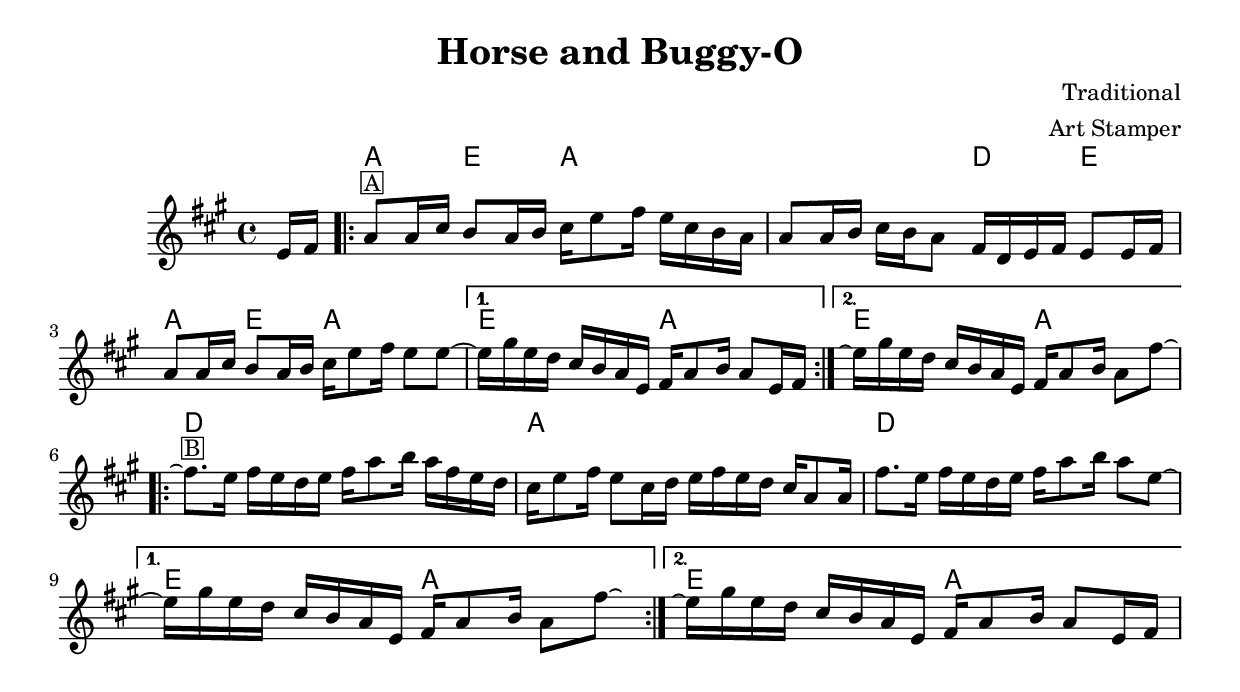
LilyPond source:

\version "2.18.2"
\language "english"

\version "2.18.2"
\language "english"

% Recording: http://www.artstamper.com/music/samples/Horse&Buggy-O.mp3

horseAndBuggyMelodyA = \relative c' {
  \partial 8
  e16 fs
  \repeat volta 2 {
    | a8^\markup {\box A} a16 cs b8 a16 b cs16 e8 fs16 e cs b a
    | a8 a16 b cs b a8 fs16 d e fs e8 e16 fs
    | a8 a16 cs b8 a16 b cs16 e8 fs16 e8 e8~
  }
  \alternative {
    { | e16 gs e d cs b a e fs a8 b16 a8 e16 fs }
    { | e'16\repeatTie gs e d cs b a e fs a8 b16 a8 fs'~ }
  }
}

horseAndBuggyMelodyB = \relative c'' {
  \repeat volta 2 {
    | fs8.^\markup {\box B} e16 fs e d e fs a8 b16 a fs e d
    | cs16 e8 fs16 e8 cs16 d e fs e d cs a8 a16
    | fs'8. e16 fs e d e fs a8 b16 a8 e~
  }
  \alternative {
    { | e16 gs e d cs b a e fs a8 b16 a8 fs'\laissezVibrer }
    { | e16\repeatTie gs e d cs b a e fs a8 b16 a8 e16 fs }
  }
}

horseAndBuggyMelody = {
  \key a \major
  \time 4/4

  \horseAndBuggyMelodyA
  \horseAndBuggyMelodyB
}

horseAndBuggyChordsA = \chordmode {
  \repeat volta 2 {
    | a4 e4 a2
    | a2 d4 e4
    | a4 e4 a2
  }
  \alternative {
    { | e2 a2 }
    { | e2 a2 }
  }
}

horseAndBuggyChordsB = \chordmode {
  \repeat volta 2 {
    | d1
    | a1
    | d1
  }
  \alternative {
    { | e2 a2 }
    { | e2 a2 }
  }
}

horseAndBuggyChords = {
  s8
  \horseAndBuggyChordsA
  \horseAndBuggyChordsB
}


\book {
  \header {
    title = "Horse and Buggy-O"
    composer = "Traditional"
    arranger = "Art Stamper"
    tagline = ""
  }

  \score {
    <<
      \new ChordNames {
        \set chordChanges = ##t
        \horseAndBuggyChords
      }
      \new Staff {
        \clef treble
        \horseAndBuggyMelody
      }
    >>
    \layout {}
  }
  \score {
    <<
      \unfoldRepeats \horseAndBuggyMelody
      \unfoldRepeats \horseAndBuggyChords
    >>
    \midi {}
  }
}
